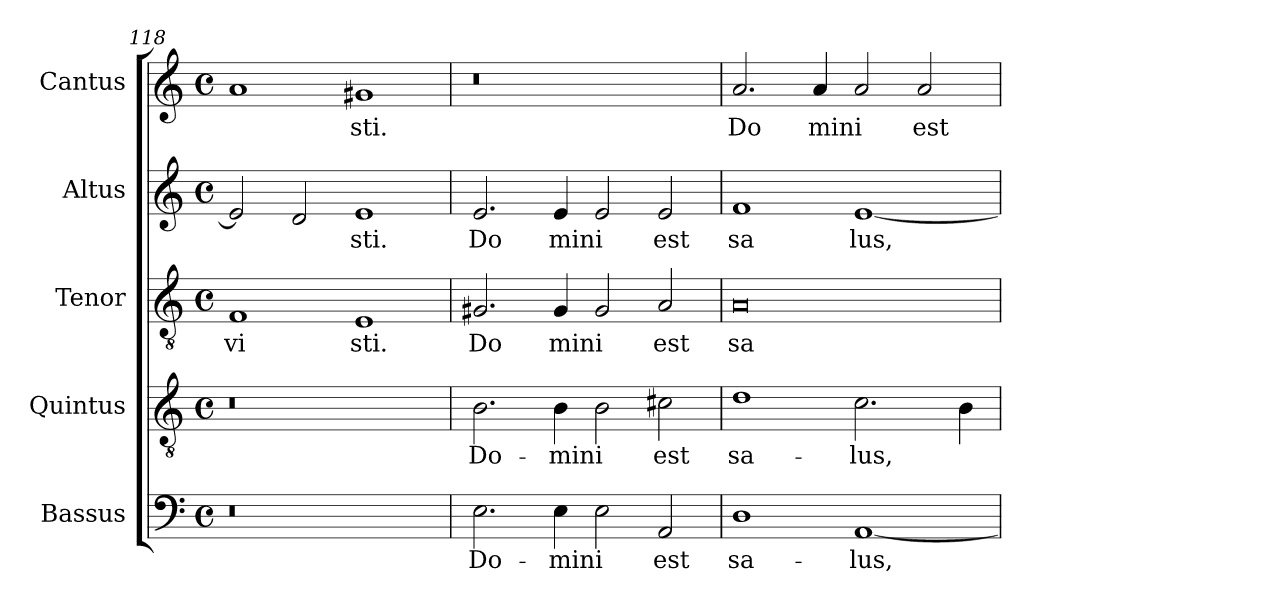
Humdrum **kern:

**kern	**text	**kern	**text	**kern	**text	**kern	**text	**kern	**text
*part5	*part5	*part4	*part4	*part3	*part3	*part2	*part2	*part1	*part1
*staff5	*staff5	*staff4	*staff4	*staff3	*staff3	*staff2	*staff2	*staff1	*staff1
*I"Bassus	*	*I"Quintus	*	*I"Tenor	*	*I"Altus	*	*I"Cantus	*
*clefF4	*	*clefGv2	*	*clefGv2	*	*clefG2	*	*clefG2	*
*M4/4	*	*M4/4	*	*M4/4	*	*M4/4	*	*M4/4	*
*met(c)	*	*met(c)	*	*met(c)	*	*met(c)	*	*met(c)	*
=118	=118	=118	=118	=118	=118	=118	=118	=118	=118
!	!	!	!	!	!LO:LY:b:cj	!	!	!	!
0r	.	0r	.	1F	vi	2e/]	.	1a	.
.	.	.	.	.	.	2d/	.	.	.
!	!	!	!	!	!LO:LY:b:cj	!	!LO:LY:b:cj	!	!LO:LY:b:cj
.	.	.	.	1E	sti.	1e	sti.	1g#X	sti.
=119	=119	=119	=119	=119	=119	=119	=119	=119	=119
!	!LO:LY:b:cj	!	!LO:LY:b:cj	!	!LO:LY:b:cj	!	!LO:LY:b:cj	!	!
2.E\	Do-	2.B\	Do-	2.G#X/	Do	2.e/	Do	0r	.
!	!LO:LY:b:cj	!	!LO:LY:b:cj	!	!LO:LY:b:cj	!	!LO:LY:b:cj	!	!
4E\	-mini	4B\	-mini	4G#/	mini	4e/	mini	.	.
2E\	.	2B\	.	2G#/	.	2e/	.	.	.
!	!LO:LY:b:cj	!	!LO:LY:b:cj	!	!LO:LY:b:cj	!	!LO:LY:b:cj	!	!
2AA/	est	2c#X\	est	2A/	est	2e/	est	.	.
=120	=120	=120	=120	=120	=120	=120	=120	=120	=120
!	!LO:LY:b:cj	!	!LO:LY:b:cj	!	!LO:LY:b:cj	!	!LO:LY:b:cj	!	!LO:LY:b:cj
1D	sa-	1d	sa-	0A	sa	1f	sa	2.a/	Do
!	!	!	!	!	!	!	!	!	!LO:LY:b:cj
.	.	.	.	.	.	.	.	4a/	mini
!	!LO:LY:b:cj	!	!LO:LY:b	!	!	!	!LO:LY:b:cj	!	!
[<1AA	-lus,	2.c\	-lus,	.	.	[<1e	lus,	2a/	.
!	!	!	!	!	!	!	!	!	!LO:LY:b:cj
.	.	.	.	.	.	.	.	2a/	est
.	.	4B\	.	.	.	.	.	.	.
=	=	=	=	=	=	=	=	=	=
*-	*-	*-	*-	*-	*-	*-	*-	*-	*-
